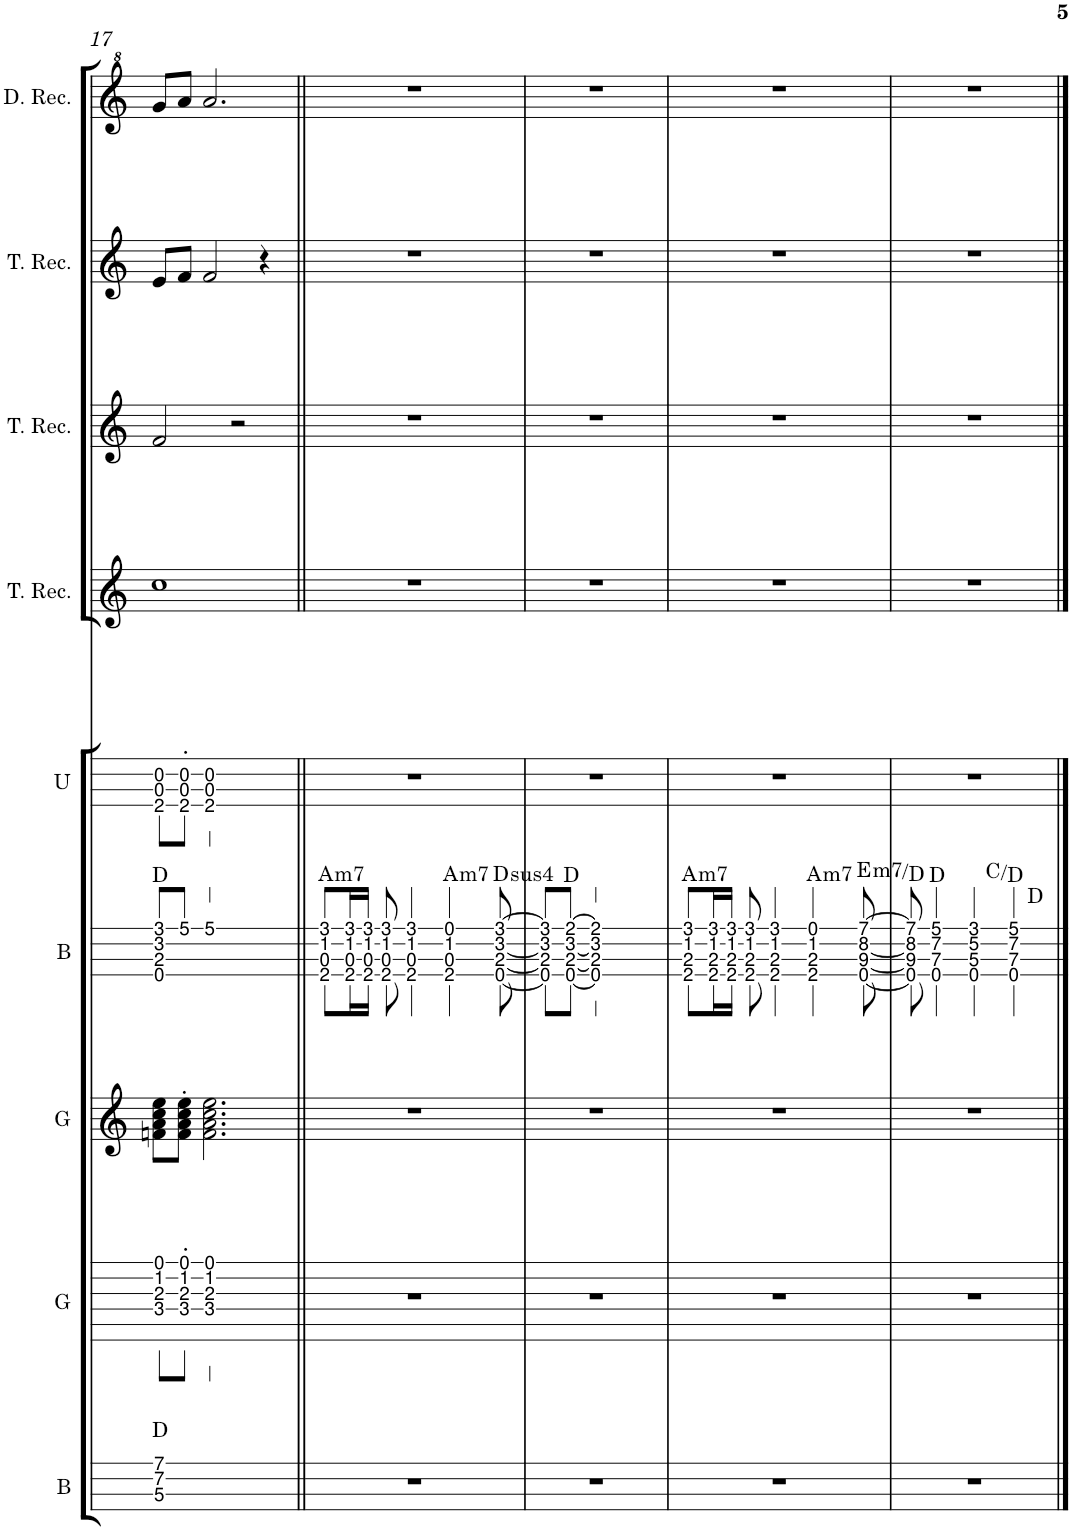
**kern	**harte	**kern	**kern	**kern	**harte	**kern	**kern	**kern	**kern	**kern
*part9	*part9	*part8	*part7	*part6	*part6	*part5	*part4	*part3	*part2	*part1
*staff9	*	*staff8	*staff7	*staff6	*	*staff5	*staff4	*staff3	*staff2	*staff1
*I"Bass Guitar	*	*I"Guitar	*I"Guitar	*I"Baritone	*	*I"Ukulele	*I"Tenor Recorder	*I"Tenor Recorder	*I"Tenor Recorder	*I"Descant Recorder
*I'B	*	*I'G	*I'G	*I'B	*	*I'U	*I'T. Rec.	*I'T. Rec.	*I'T. Rec.	*I'D. Rec.
!!LO:PB:g=z
*	*	*	*clefG2	*	*	*	*clefG2	*clefG2	*clefG2	*clefG^2
*	*	*	*Trd7c12	*	*	*	*	*	*	*Trd-7c-12
*k[]	*	*k[]	*k[]	*k[]	*	*k[]	*k[]	*k[]	*k[]	*k[]
*M4/4	*	*M4/4	*M4/4	*M4/4	*	*M4/4	*M4/4	*M4/4	*M4/4	*M4/4
=17	=17	=17	=17	=17	=17	=17	=17	=17	=17	=17
*	*	*	*	*^	*	*	*	*	*	*
1DD 1AA 1D	D:maj	8F\ 8A\ 8c\ 8e\L	8fn\ 8a\ 8cc\ 8ee\L	8g/L	1D 1A 1d	D:maj	8A\ 8c\ 8e\L	1cc	2f/	8e/L	8gg/L
.	.	8F\' 8A\' 8c\' 8e\'J	8f\' 8a\' 8cc\' 8ee\'J	8a/J	.	.	8A\' 8c\' 8e\'J	.	.	8f/J	8aa/J
.	.	2F\ 2A\ 2c\ 2e\	2.f\ 2.a\ 2.cc\ 2.ee\	2a/	.	.	2A\ 2c\ 2e\	.	.	2f/	2.aa/
.	.	.	.	.	.	.	.	.	2r	.	.
.	.	4ryy	.	4ryy	.	.	4ryy	.	.	4r	.
=18||	=18||	=18||	=18||	=18||	=18||	=18||	=18||	=18||	=18||	=18||	=18||
!	!	!	!	!	!	!LO:H:kt=m7	!	!	!	!	!
1r	.	1r	1r	8g/L	8E\ 8G\ 8c\L	A:min7	1r	1r	1r	1r	1r
.	.	.	.	16g/L	16E\ 16G\ 16c\L	.	.	.	.	.	.
.	.	.	.	16g/JJ	16E\ 16G\ 16c\JJ	.	.	.	.	.	.
.	.	.	.	8g/	8E\ 8G\ 8c\	.	.	.	.	.	.
.	.	.	.	4g/	4E\ 4G\ 4c\	.	.	.	.	.	.
!	!	!	!	!	!	!LO:H:kt=m7	!	!	!	!	!
.	.	.	.	4e/	4E\ 4G\ 4c\	A:min7	.	.	.	.	.
!	!	!	!	!	!	!LO:H:kt=4	!	!	!	!	!
.	.	.	.	[8g/	[8D\ [8A\ [8d\	D:sus4	.	.	.	.	.
=19	=19	=19	=19	=19	=19	=19	=19	=19	=19	=19	=19
1r	.	1r	1r	8g/L]	8D\] 8A\] 8d\]L	.	1r	1r	1r	1r	1r
.	.	.	.	[8f#/J	[8D\ [8A\ [8d\J	D:maj	.	.	.	.	.
.	.	.	.	2f#/]	2D\] 2A\] 2d\]	.	.	.	.	.	.
.	.	.	.	4ryy	4ryy	.	.	.	.	.	.
=20	=20	=20	=20	=20	=20	=20	=20	=20	=20	=20	=20
!	!	!	!	!	!	!LO:H:kt=m7	!	!	!	!	!
1r	.	1r	1r	8g/L	8E\ 8A\ 8c\L	A:min7	1r	1r	1r	1r	1r
.	.	.	.	16g/L	16E\ 16A\ 16c\L	.	.	.	.	.	.
.	.	.	.	16g/JJ	16E\ 16A\ 16c\JJ	.	.	.	.	.	.
.	.	.	.	8g/	8E\ 8A\ 8c\	.	.	.	.	.	.
.	.	.	.	4g/	4E\ 4A\ 4c\	.	.	.	.	.	.
!	!	!	!	!	!	!LO:H:kt=m7	!	!	!	!	!
.	.	.	.	4e/	4E\ 4A\ 4c\	A:min7	.	.	.	.	.
!	!	!	!	!	!	!LO:H:kt=m7	!	!	!	!	!
.	.	.	.	[8b/	[8D\ [8e\ [8g\	E:min7/b7	.	.	.	.	.
=21	=21	=21	=21	=21	=21	=21	=21	=21	=21	=21	=21
*	*	*	*	*^	*^	*	*	*	*	*	*
1r	.	1r	1r	8b/]	8D\] 8e\] 8g\]	2ryy	2.ryy	.	1r	1r	1r	1r	1r
.	.	.	.	4a/	4D\ 4d\ 4f#\	.	.	D:maj	.	.	.	.	.
.	.	.	.	4g/	4D\ 4c\ 4e\	.	.	.	.	.	.	.	.
.	.	.	.	.	.	2ryy	.	C:maj/2	.	.	.	.	.
.	.	.	.	4a/	4D\ 4d\ 4f#\	.	.	.	.	.	.	.	.
.	.	.	.	.	.	.	4ryy	D:maj	.	.	.	.	.
.	.	.	.	8ryy	8ryy	.	.	.	.	.	.	.	.
*	*	*	*	*v	*v	*v	*v	*	*	*	*	*	*
==	==	==	==	==	==	==	==	==	==	==
*-	*-	*-	*-	*-	*-	*-	*-	*-	*-	*-
